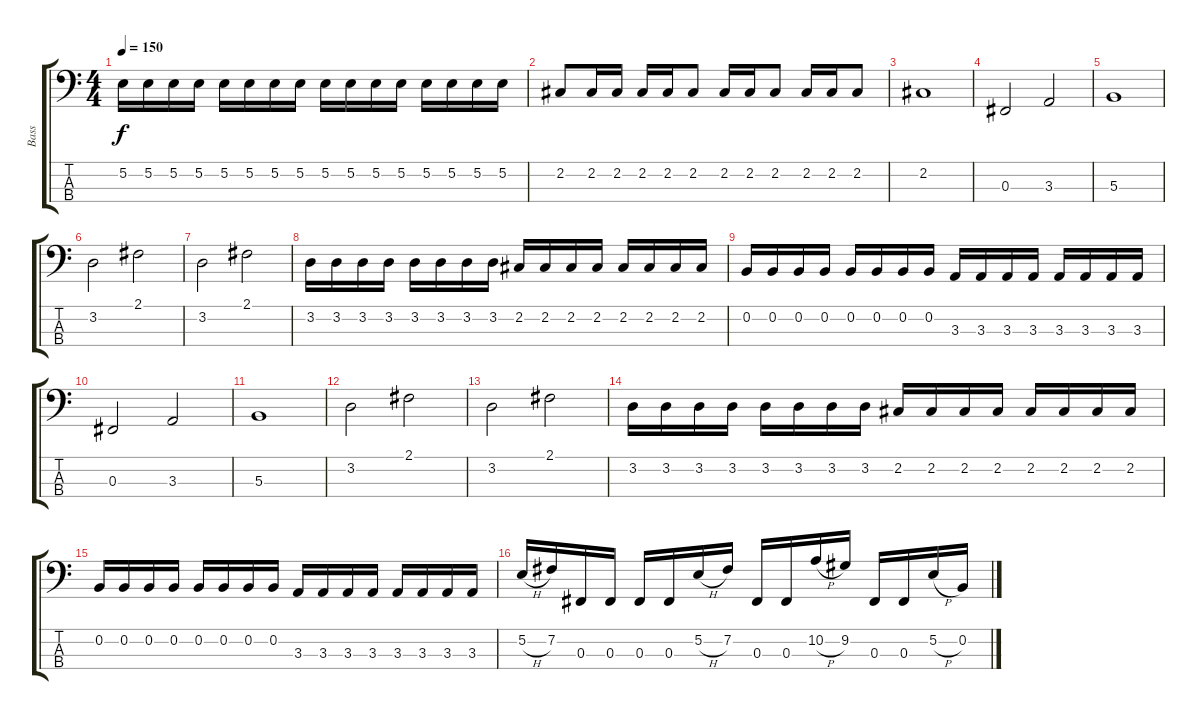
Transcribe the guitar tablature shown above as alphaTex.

\track ("Bass" "Bass") {instrument electricbasspick}
\staff {score tabs}
\tuning (E2 B1 Gb1 Db1) {hide}
\ts (4 4)
\tempo 150
\clef f4
\ks c
5.2.16{dy f} 5.2.16 5.2.16 5.2.16 5.2.16 5.2.16 5.2.16 5.2.16 5.2.16 5.2.16 5.2.16 5.2.16 5.2.16 5.2.16 5.2.16 5.2.16 |
2.2.8 2.2.16 2.2.16 2.2.16 2.2.16 2.2.8 2.2.16 2.2.16 2.2.8 2.2.16 2.2.16 2.2.8 |
2.2.1 |
0.3.2 3.3.2 |
5.3.1 |
3.2.2 2.1.2 |
3.2.2 2.1.2 |
3.2.16 3.2.16 3.2.16 3.2.16 3.2.16 3.2.16 3.2.16 3.2.16 2.2.16 2.2.16 2.2.16 2.2.16 2.2.16 2.2.16 2.2.16 2.2.16 |
0.2.16 0.2.16 0.2.16 0.2.16 0.2.16 0.2.16 0.2.16 0.2.16 3.3.16 3.3.16 3.3.16 3.3.16 3.3.16 3.3.16 3.3.16 3.3.16 |
0.3.2 3.3.2 |
5.3.1 |
3.2.2 2.1.2 |
3.2.2 2.1.2 |
3.2.16 3.2.16 3.2.16 3.2.16 3.2.16 3.2.16 3.2.16 3.2.16 2.2.16 2.2.16 2.2.16 2.2.16 2.2.16 2.2.16 2.2.16 2.2.16 |
0.2.16 0.2.16 0.2.16 0.2.16 0.2.16 0.2.16 0.2.16 0.2.16 3.3.16 3.3.16 3.3.16 3.3.16 3.3.16 3.3.16 3.3.16 3.3.16 |
5.2{h}.16 7.2.16 0.3.16 0.3.16 0.3.16 0.3.16 5.2{h}.16 7.2.16 0.3.16 0.3.16 10.2{h}.16 9.2.16 0.3.16 0.3.16 5.2{h}.16 0.2{h}.16
